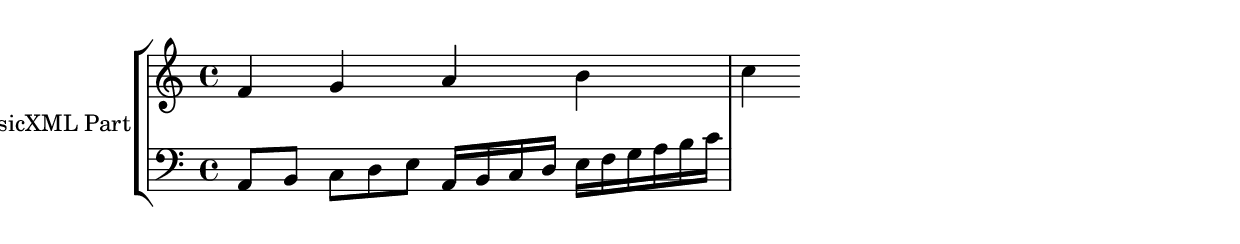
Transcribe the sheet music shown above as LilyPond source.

\version "2.18.2" 
\version "2.18.2" 
ponestaffone = \new Staff{\autoBeamOff % measure 1
\clef treble  \time 4/4 f'4 g'4 a'4 b'4 c''4  | 

 }

ponestafftwo = \new Staff{\autoBeamOff % measure 1
\clef bass \time 4/4 a,8[ b,8] \once \override TupletBracket.bracket-visibility = ##f
\omit TupletNumber
\tuplet 3/2 {c8[ d8 e8]} a,16[ b,16 c16 d16] \once \override TupletBracket.bracket-visibility = ##f
\omit TupletNumber
\tuplet 3/2 {e16[ f16 g16 a16 b16 c'16]}  | 

 }

<<\new StaffGroup \with {
instrumentName = \markup { 

 \column { 


 \line { "MusicXML Part" 


 } 

 } 
 } 
 }<<\ponestaffone
\ponestafftwo>>>>